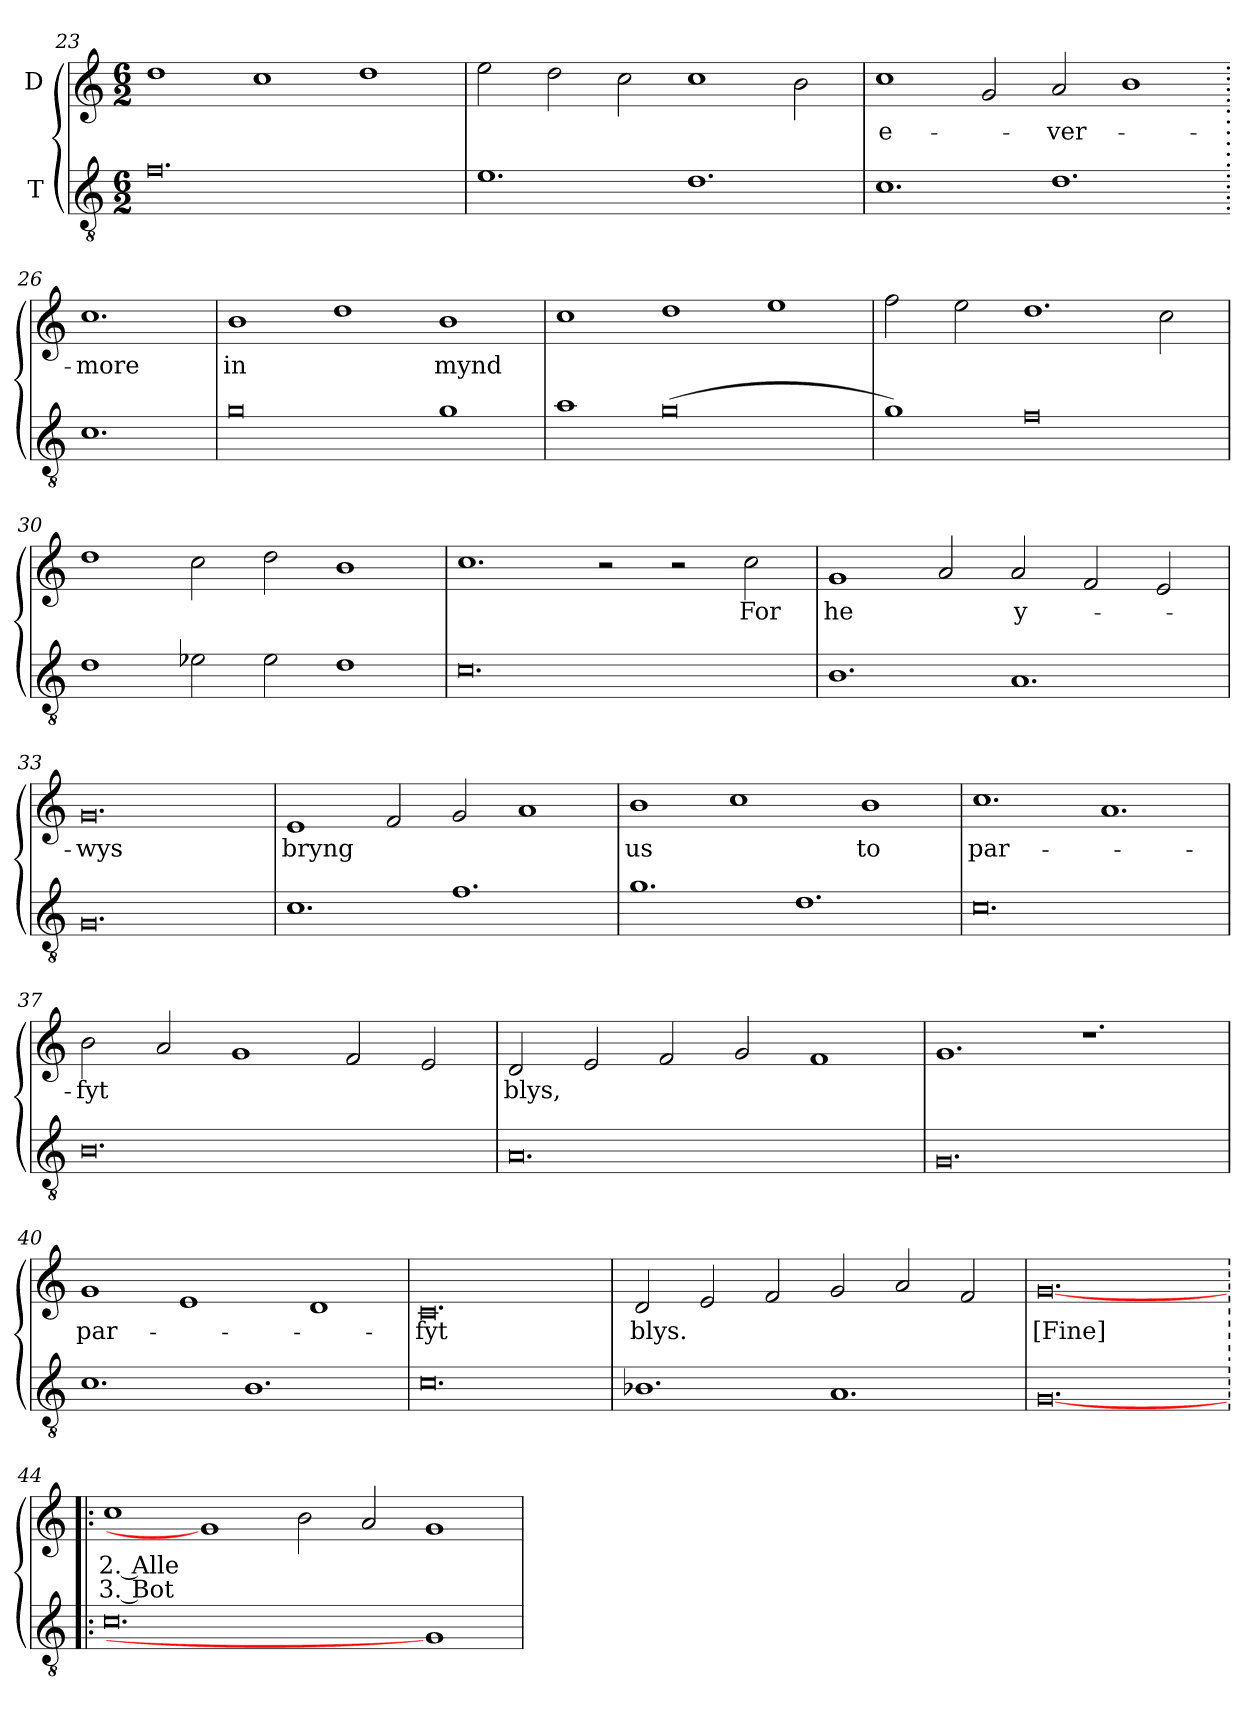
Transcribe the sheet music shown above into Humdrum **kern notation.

**kern	**kern	**text	**text
*part2	*part1	*part1	*part1
*staff2	*staff1	*staff1	*staff1
*I"T	*I"D	*	*
!!LO:LB:g=z
*clefGv2	*clefG2	*	*
*ITrd7c12	*	*	*
*k[]	*k[]	*	*
*C:	*C:	*	*
*M6/2	*M6/2	*	*
=23	=23	=23	=23
0.Fi\	1ddi\	.	.
.	1cci\	.	.
.	1ddi\	.	.
=24	=24	=24	=24
1.Ei\	2eei\	.	.
.	2ddi\	.	.
.	2cci\	.	.
1.Di\	1cci\	.	.
.	2bi\	.	.
=25	=25	=25	=25
!	!	!LO:LY:b:color=#000000	!
1.Ci\	1cci\	e-	.
.	2gi/	.	.
!	!	!LO:LY:b:color=#000000	!
1.Di\	2ai/	-ver-	.
.	1bi/	.	.
=26.	=26.	=26.	=26.
!	!	!LO:LY:b:color=#000000	!
1.Ci\	1.cci\	-more	.
=27	=27	=27	=27
!	!	!LO:LY:b:color=#000000	!
0Gi\	1bi/	in	.
.	1ddi\	.	.
!	!	!LO:LY:b:color=#000000	!
1Gi\	1bi/	mynd	.
=28	=28	=28	=28
1Ai\	1cci\	.	.
(0Gi\	1ddi\	.	.
.	1eei\	.	.
!!LO:LB:g=z
=29	=29	=29	=29
1Gi\)	2ffi\	.	.
.	2eei\	.	.
0Fi\	1.ddi\	.	.
.	2cci\	.	.
=30	=30	=30	=30
1Di\	1ddi\	.	.
2E-Xi\	2cci\	.	.
2E-i\	2ddi\	.	.
1Di\	1bi/	.	.
=31	=31	=31	=31
0.Ci\	1.cci\	.	.
.	2r	.	.
.	2r	.	.
!	!	!LO:LY:b:color=#000000	!
.	2cci\	For	.
=32	=32	=32	=32
!	!	!LO:LY:b:color=#000000	!
1.BBi/	1gi/	he	.
.	2ai/	.	.
!	!	!LO:LY:b:color=#000000	!
1.AAi/	2ai/	y-	.
.	2fi/	.	.
.	2ei/	.	.
=33	=33	=33	=33
!	!	!LO:LY:b:color=#000000	!
0.GGi/	0.gi/	-wys	.
=34	=34	=34	=34
!	!	!LO:LY:b:color=#000000	!
1.Ci\	1ei/	bryng	.
.	2fi/	.	.
1.Fi\	2gi/	.	.
.	1ai/	.	.
!!LO:LB:g=z
=35	=35	=35	=35
!	!	!LO:LY:b:color=#000000	!
1.Gi\	1bi/	us	.
.	1cci\	.	.
1.Di\	.	.	.
!	!	!LO:LY:b:color=#000000	!
.	1bi/	to	.
=36	=36	=36	=36
!	!	!LO:LY:b:color=#000000	!
0.Ci\	1.cci\	par-	.
.	1.ai/	.	.
=37	=37	=37	=37
!	!	!LO:LY:b:color=#000000	!
0.BBi/	2bi\	-fyt	.
.	2ai/	.	.
.	1gi/	.	.
.	2fi/	.	.
.	2ei/	.	.
=38	=38	=38	=38
!	!	!LO:LY:b:color=#000000	!
0.AAi/	2di/	blys,	.
.	2ei/	.	.
.	2fi/	.	.
.	2gi/	.	.
.	1fi/	.	.
!!LO:LB:g=z
=39	=39	=39	=39
0.GGi/	1.gi/	.	.
.	1.r	.	.
=40	=40	=40	=40
!	!	!LO:LY:b:color=#000000	!
1.Ci\	1gi/	par-	.
.	1ei/	.	.
1.BBi/	.	.	.
.	1di/	.	.
=41	=41	=41	=41
!	!	!LO:LY:b:color=#000000	!
0.Ci\	0.ci/	-fyt	.
=42	=42	=42	=42
!	!	!LO:LY:b:color=#000000	!
1.BB-Xi/	2di/	blys.	.
.	2ei/	.	.
.	2fi/	.	.
1.AAi/	2gi/	.	.
.	2ai/	.	.
.	2fi/	.	.
=43	=43	=43	=43
!	!	!LO:LY:a:color=#000000	!
[0.GGi/	[0.gi/	[Fine]	.
!!LO:LB:g=z
=44|!:	=44|!:	=44|!:	=44|!:
!	!	!LO:LY:b:color=#000000	!LO:LY:b:color=#000000
0.Ci\	1cci\	2. Alle	3. Bot
.	1gi/]	.	.
.	2bi\	.	.
.	2ai/	.	.
1GGi/]	1gi/	.	.
=	=	=	=
*-	*-	*-	*-
